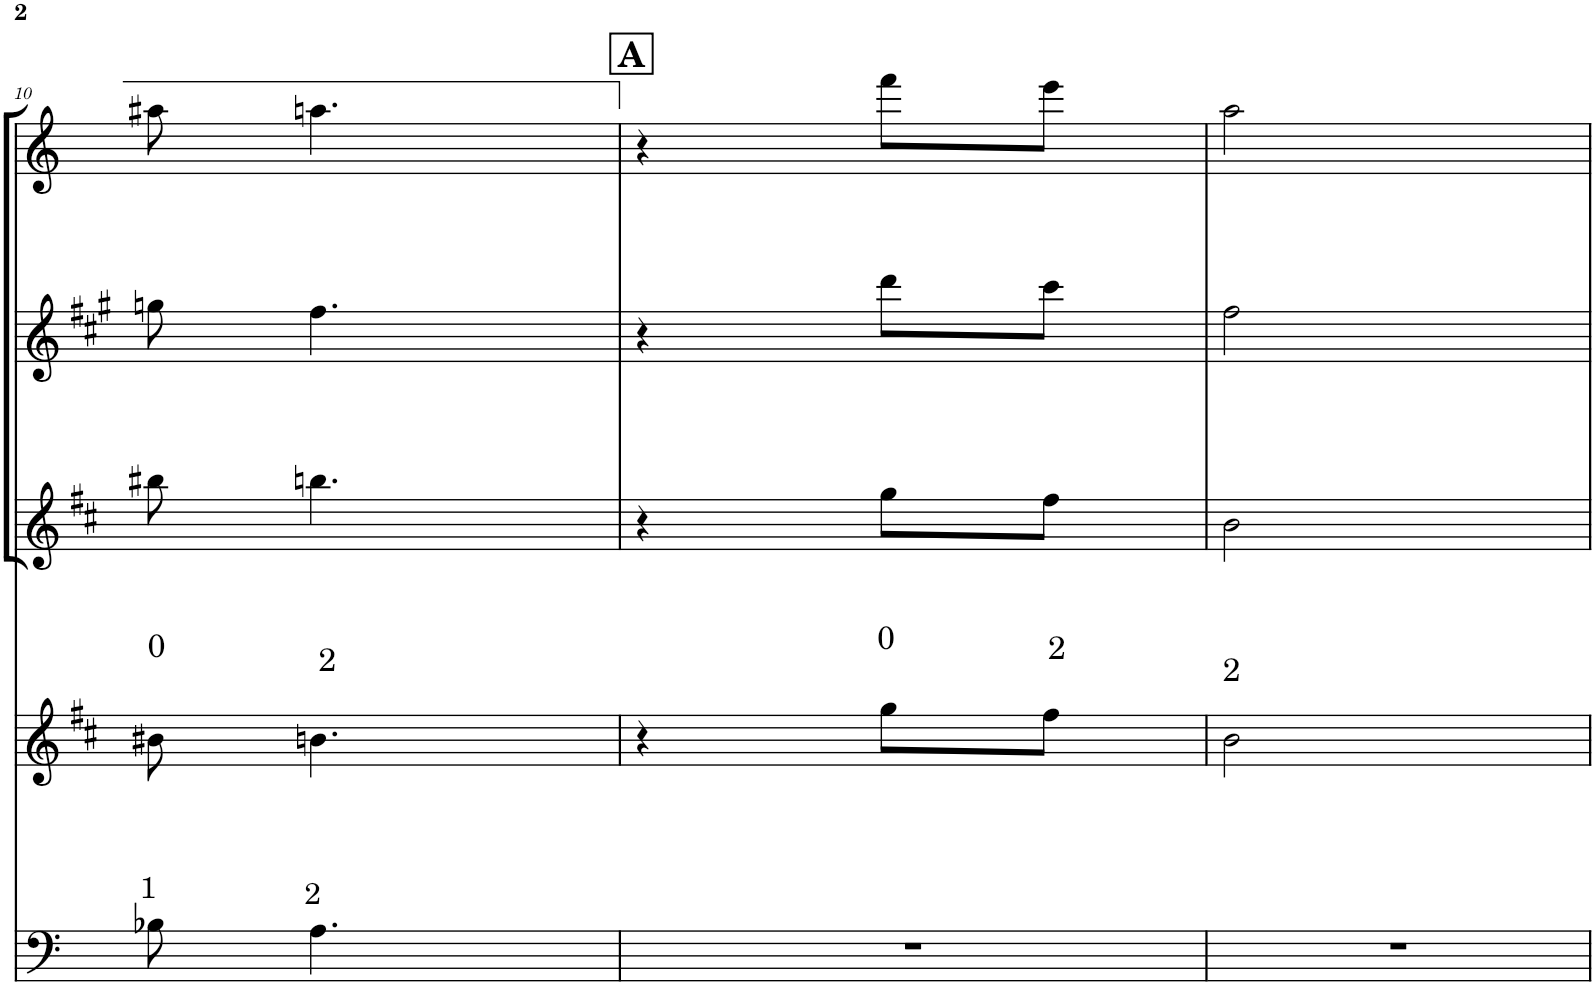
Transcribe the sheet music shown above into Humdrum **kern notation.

**kern	**dynam	**kern	**dynam	**kern	**kern	**dynam	**kern	**kern	**kern	**kern	**kern	**kern	**kern
*part11	*part11	*part10	*part10	*part9	*part8	*part8	*part7	*part6	*part5	*part4	*part3	*part2	*part1
*staff11	*staff11	*staff10	*staff10	*staff9	*staff8	*staff8	*staff7	*staff6	*staff5	*staff4	*staff3	*staff2	*staff1
*I"Tuba Bb	*	*I"Tuba em Eb	*	*I"Xilofone	*I"Tuba	*	*I"Bone	*I"Bomb	*I"Pete	*I"Tenor	*I"Sax Alto	*I"Clarineta	*I"Flauta
*I'Tba	*	*I'Tb. em Eb	*	*I'Xil.	*I'Tba	*	*	*	*	*	*	*I'Cl	*I'Fl
!!LO:PB:g=z
*clefG2	*	*clefG2	*	*clefG2	*clefF4	*	*clefF4	*clefG2	*clefG2	*clefG2	*clefG2	*clefG2	*clefG2
*Trd8c14	*	*Trd12c21	*	*Trd-7c-12	*	*	*	*Trd8c14	*Trd1c2	*Trd8c14	*Trd5c9	*Trd1c2	*
*k[f#c#]	*	*k[f#c#g#]	*	*k[]	*k[]	*	*k[]	*k[f#c#]	*k[f#c#]	*k[f#c#]	*k[f#c#g#]	*k[f#c#]	*k[]
*M2/4	*	*M2/4	*	*M2/4	*M2/4	*	*M2/4	*M2/4	*M2/4	*M2/4	*M2/4	*M2/4	*M2/4
=10	=10	=10	=10	=10	=10	=10	=10	=10	=10	=10	=10	=10	=10
!	!	!	!	!	!	!	!	!	!LO:TX:a:t=0	!	!	!	!
!	!	!	!	!	!	!	!	!LO:TX:a:t=0	!	!	!	!	!
!	!	!	!	!	!	!	!LO:TX:a:t=1	!	!	!	!	!	!
2r	.	2r	.	2r	2r	.	8B-X\	8b#X	8b#X\	8bb#X\	8ggn\	8gg	8aa#X\
!	!	!	!	!	!	!	!	!	!LO:TX:a:t=2	!	!	!	!
!	!	!	!	!	!	!	!	!LO:TX:a:t=2	!	!	!	!	!
!	!	!	!	!	!	!	!LO:TX:a:t=2	!	!	!	!	!	!
.	.	.	.	.	.	.	4.A\	4.bn	4.bn\	4.bbn\	4.ff#\	4.ff#	4.aan\
!!LO:REH:place=s1:a:B:cj:fs=14:t=A
=11	=11	=11	=11	=11	=11	=11	=11	=11	=11	=11	=11	=11	=11
2r	.	2r	.	2r	2r	.	2r	2r	4r	4r	4r	4r	4r
!	!	!	!	!	!	!	!	!	!LO:TX:a:t=0	!	!	!	!
.	.	.	.	.	.	.	.	.	8gg\L	8gg\L	8ddd\L	8gg\L	8fff\L
!	!	!	!	!	!	!	!	!	!LO:TX:a:t=2	!	!	!	!
.	.	.	.	.	.	.	.	.	8ff#\J	8ff#\J	8ccc#\J	8ff#\J	8eee\J
=12	=12	=12	=12	=12	=12	=12	=12	=12	=12	=12	=12	=12	=12
!	!	!	!	!	!	!	!	!	!LO:TX:a:t=2	!	!	!	!
!	!	!	!	!	!LO:TX:a:t=0	!	!	!	!	!	!	!	!
!	!	!LO:TX:a:t=0	!	!	!	!	!	!	!	!	!	!	!
!LO:TX:a:t=0	!	!	!	!	!	!	!	!	!	!	!	!	!
!	!LO:DY:b	!	!LO:DY:b	!LO:N:vis=16	!	!LO:DY:b	!	!	!	!	!	!	!
8e	ff	8b	ff	16.r	8D	ff	2r	2r	2b\	2b\	2ff#\	2b	2aa\
.	.	.	.	16a	.	.	.	.	.	.	.	.	.
16r	.	16r	.	.	16r	.	.	.	.	.	.	.	.
.	.	.	.	32r	.	.	.	.	.	.	.	.	.
!	!	!	!	!	!LO:TX:a:t=0	!	!	!	!	!	!	!	!
!	!	!LO:TX:a:t=0	!	!	!	!	!	!	!	!	!	!	!
!LO:TX:a:t=0	!	!	!	!	!	!	!	!	!	!	!	!	!
16e	.	16b	.	16a	16D	.	.	.	.	.	.	.	.
8r	.	8r	.	8r	8r	.	.	.	.	.	.	.	.
16r	.	16r	.	32a	16r	.	.	.	.	.	.	.	.
!	!	!	!	!LO:N:vis=16	!	!	!	!	!	!	!	!	!
.	.	.	.	16.r	.	.	.	.	.	.	.	.	.
32r	.	32r	.	.	32r	.	.	.	.	.	.	.	.
!	!	!	!	!	!LO:TX:a:t=0	!	!	!	!	!	!	!	!
!	!	!LO:TX:a:t=0	!	!	!	!	!	!	!	!	!	!	!
!LO:TX:a:t=0	!	!	!	!	!	!	!	!	!	!	!	!	!
32e	.	32b	.	.	32D	.	.	.	.	.	.	.	.
=	=	=	=	=	=	=	=	=	=	=	=	=	=
*-	*-	*-	*-	*-	*-	*-	*-	*-	*-	*-	*-	*-	*-
